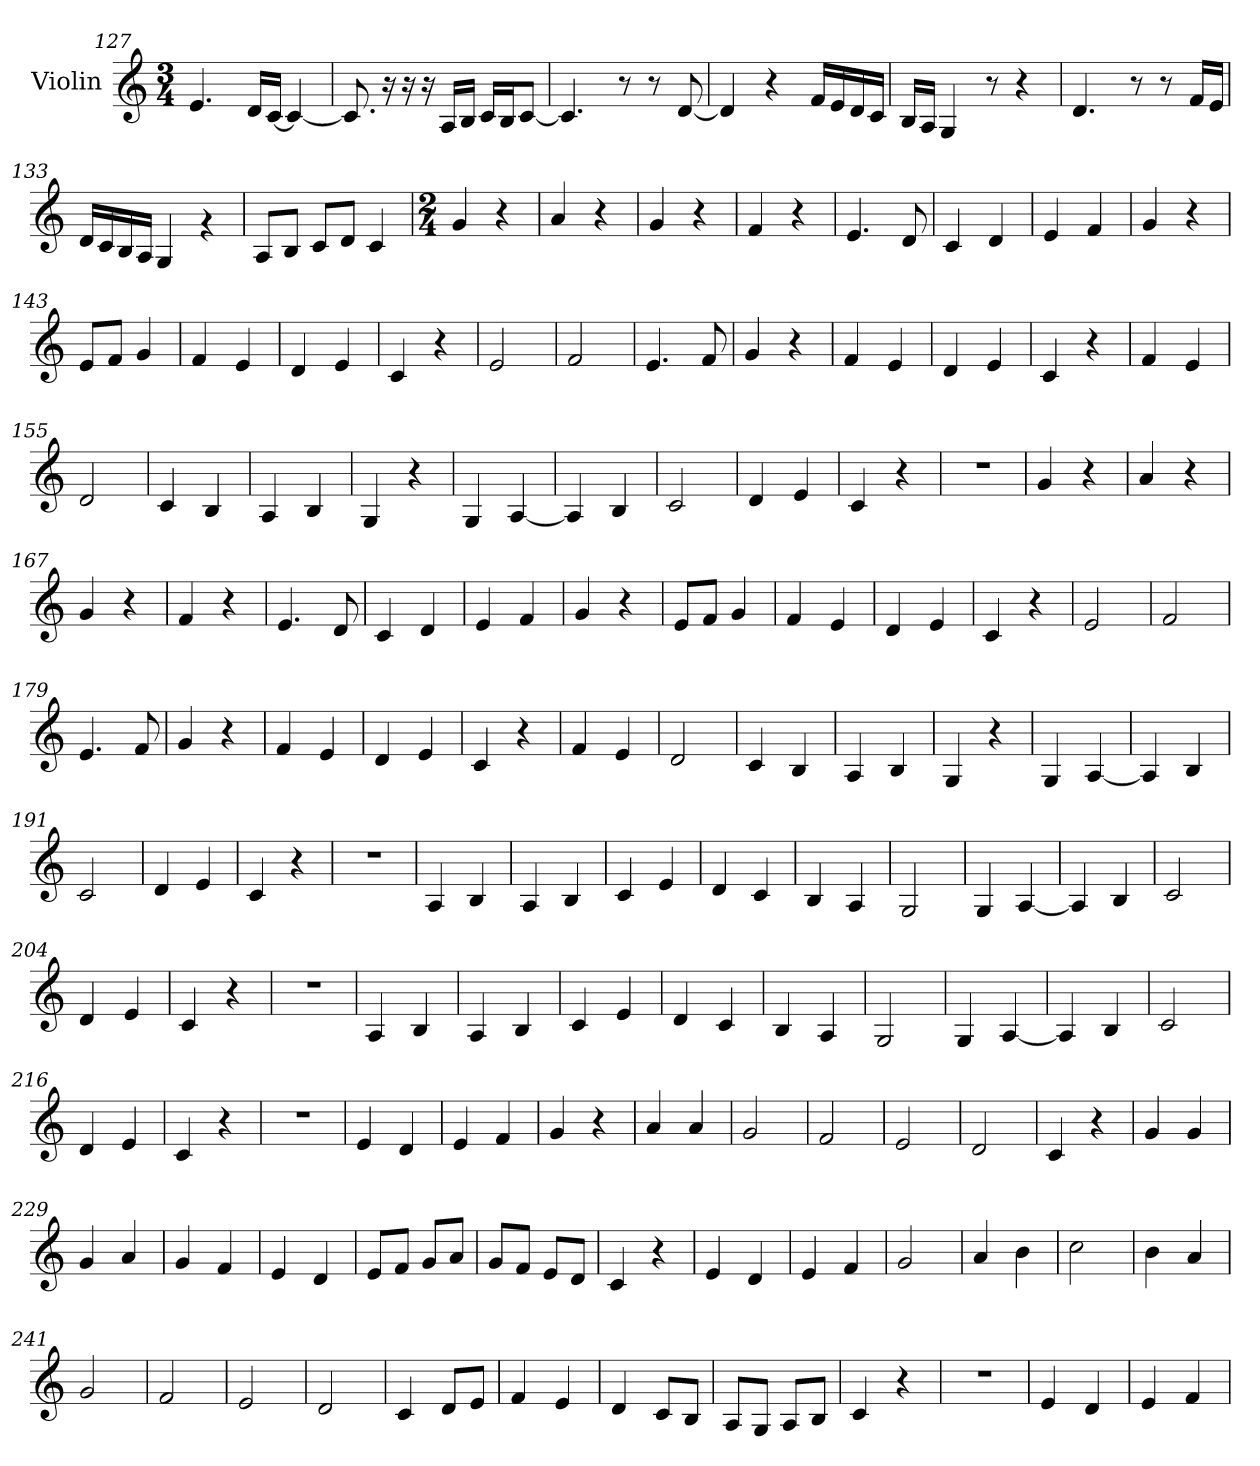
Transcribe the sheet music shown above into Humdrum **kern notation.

**kern
*part1
*staff1
*I"Violin
*clefG2
*k[]
*M3/4
=127
4.e/
16d/LL
[16c/JJ
4c/_
=128
8.c/]
16r
16r
16r
16A/LL
16B/JJ
16c/LL
16B/J
[8c/J
=129
4.c/]
8r
8r
[8d/
=130
4d/]
4r
16f/LL
16e/
16d/
16c/JJ
!!LO:PB:g=z
=131
16B/LL
16A/JJ
4G/
8r
4r
=132
4.d/
8r
8r
16f/LL
16e/JJ
=133
16d/LL
16c/
16B/
16A/JJ
4G/
4rg
=134
8A/L
8B/J
8c/L
8d/J
4c/
=135
*M2/4
*MM100
4g/
4r
=136
4a/
4r
=137
4g/
4r
!!LO:LB:g=z
=138
4f/
4r
=139
4.e/
8d/
=140
4c/
4d/
=141
4e/
4f/
=142
4g/
4r
=143
8e/L
8f/J
4g/
=144
4f/
4e/
=145
4d/
4e/
=146
4c/
4r
=147
2e/
=148
2f/
!!LO:LB:g=z
=149
4.e/
8f/
=150
4g/
4r
=151
4f/
4e/
=152
4d/
4e/
=153
4c/
4r
=154
4f/
4e/
=155
2d/
=156
4c/
4B/
=157
4A/
4B/
=158
4G/
4r
=159
4G/
[4A/
!!LO:LB:g=z
=160
4A/]
4B/
=161
2c/
=162
4d/
4e/
=163
4c/
4r
=164
2r
=165
4g/
4r
=166
4a/
4r
=167
4g/
4r
=168
4f/
4r
=169
4.e/
8d/
=170
4c/
4d/
!!LO:LB:g=z
=171
4e/
4f/
=172
4g/
4r
=173
8e/L
8f/J
4g/
=174
4f/
4e/
=175
4d/
4e/
=176
4c/
4r
=177
2e/
=178
2f/
=179
4.e/
8f/
=180
4g/
4r
=181
4f/
4e/
!!LO:LB:g=z
=182
4d/
4e/
=183
4c/
4r
=184
4f/
4e/
=185
2d/
=186
4c/
4B/
=187
4A/
4B/
=188
4G/
4r
=189
4G/
[4A/
=190
4A/]
4B/
=191
2c/
=192
4d/
4e/
!!LO:LB:g=z
=193
4c/
4r
=194
2r
=195
4A/
4B/
=196
4A/
4B/
=197
4c/
4e/
=198
4d/
4c/
=199
4B/
4A/
=200
2G/
=201
4G/
[4A/
=202
4A/]
4B/
!!LO:LB:g=z
=203
2c/
=204
4d/
4e/
=205
4c/
4r
=206
2r
=207
4A/
4B/
=208
4A/
4B/
=209
4c/
4e/
=210
4d/
4c/
=211
4B/
4A/
=212
2G/
=213
4G/
[4A/
!!LO:PB:g=z
=214
4A/]
4B/
=215
2c/
=216
4d/
4e/
=217
4c/
4r
=218
2r
=219
4e/
4d/
=220
4e/
4f/
=221
4g/
4r
=222
4a/
4a/
=223
2g/
=224
2f/
!!LO:LB:g=z
=225
2e/
=226
2d/
=227
4c/
4r
=228
4g/
4g/
=229
4g/
4a/
=230
4g/
4f/
=231
4e/
4d/
=232
8e/L
8f/J
8g/L
8a/J
=233
8g/L
8f/J
8e/L
8d/J
=234
4c/
4r
!!LO:LB:g=z
=235
4e/
4d/
=236
4e/
4f/
=237
2g/
=238
4a/
4b\
=239
2cc\
=240
4b\
4a/
=241
2g/
=242
2f/
=243
2e/
=244
2d/
=245
4c/
8d/L
8e/J
!!LO:LB:g=z
=246
4f/
4e/
=247
4d/
8c/L
8B/J
=248
8A/L
8G/J
8A/L
8B/J
=249
4c/
4r
=250
2r
=251
4e/
4d/
=252
4e/
4f/
=
*-
